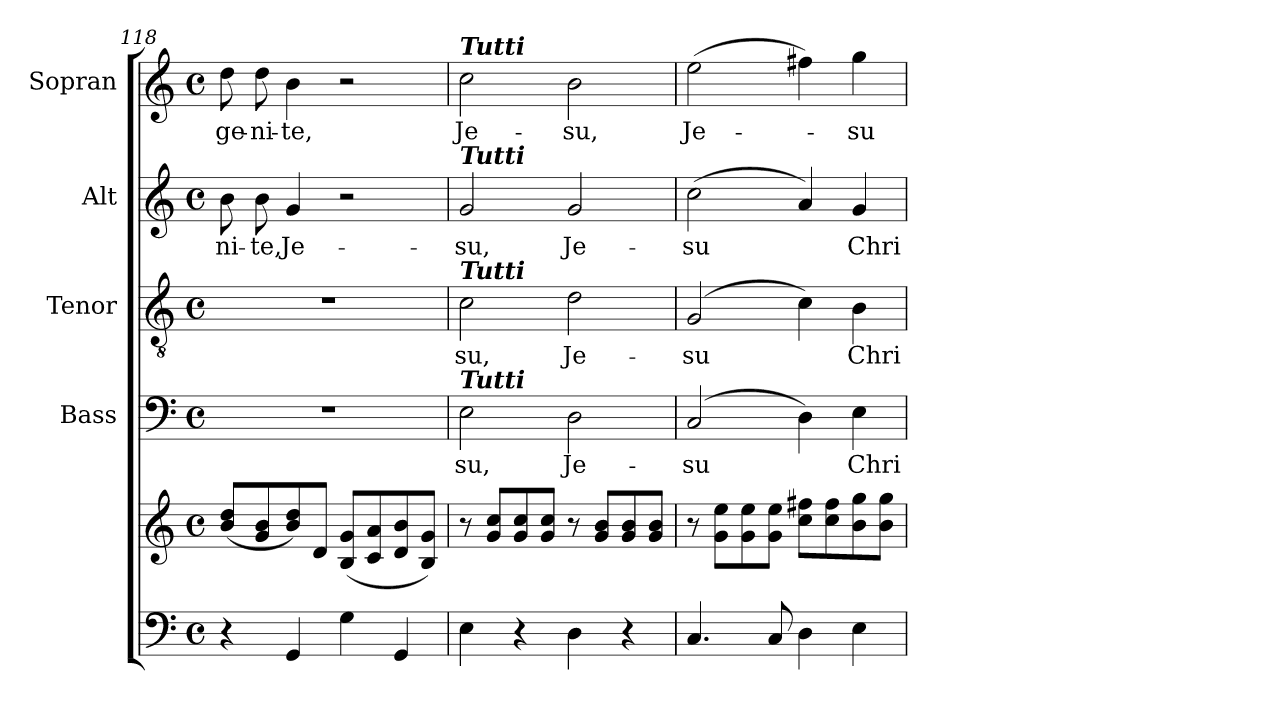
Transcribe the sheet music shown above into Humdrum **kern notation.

**kern	**kern	**kern	**text	**kern	**text	**kern	**text	**kern	**text
*part5	*part5	*part4	*part4	*part3	*part3	*part2	*part2	*part1	*part1
*staff6	*staff5	*staff4	*staff4	*staff3	*staff3	*staff2	*staff2	*staff1	*staff1
*	*	*I"Bass	*	*I"Tenor	*	*I"Alt	*	*I"Sopran	*
*	*	*I'B.	*	*I'T.	*	*I'A.	*	*I'S.	*
*clefF4	*clefG2	*clefF4	*	*clefGv2	*	*clefG2	*	*clefG2	*
*k[]	*k[]	*k[]	*	*k[]	*	*k[]	*	*k[]	*
*C:	*C:	*C:	*	*C:	*	*C:	*	*C:	*
*M4/4	*M4/4	*M4/4	*	*M4/4	*	*M4/4	*	*M4/4	*
*met(c)	*met(c)	*met(c)	*	*met(c)	*	*met(c)	*	*met(c)	*
=118	=118	=118	=118	=118	=118	=118	=118	=118	=118
!	!	!	!	!	!	!	!LO:LY:b	!	!LO:LY:b
4r	(<8b/ 8dd/L	1r	.	1r	.	8b\	-ni-	8dd\	-ge-
!	!	!	!	!	!	!	!LO:LY:b	!	!LO:LY:b
.	8g/ 8b/	.	.	.	.	8b\	-te,	8dd\	-ni-
!	!	!	!	!	!	!	!LO:LY:b	!	!LO:LY:b
4GG/	8b/ 8dd/)	.	.	.	.	4g/	Je-	4b\	-te,
.	8d/J	.	.	.	.	.	.	.	.
4G\	(<8B/ 8g/L	.	.	.	.	2r	.	2r	.
.	8c/ 8a/	.	.	.	.	.	.	.	.
4GG/	8d/ 8b/	.	.	.	.	.	.	.	.
.	8B/ 8g/J)	.	.	.	.	.	.	.	.
=119	=119	=119	=119	=119	=119	=119	=119	=119	=119
!	!	!	!	!	!	!	!	!LO:TX:a:Bi:t=Tutti	!
!	!	!	!	!	!	!LO:TX:a:Bi:t=Tutti	!	!	!
!	!	!	!	!LO:TX:a:Bi:t=Tutti	!	!	!	!	!
!	!	!LO:TX:a:Bi:t=Tutti	!	!	!	!	!	!	!
!	!	!	!LO:LY:b	!	!LO:LY:b	!	!LO:LY:b	!	!LO:LY:b
4E\	8r	2E\	-su,	2c\	-su,	2g/	-su,	2cc\	Je-
.	8g/ 8cc/L	.	.	.	.	.	.	.	.
4r	8g/ 8cc/	.	.	.	.	.	.	.	.
.	8g/ 8cc/J	.	.	.	.	.	.	.	.
!	!	!	!LO:LY:b	!	!LO:LY:b	!	!LO:LY:b	!	!LO:LY:b
4D\	8r	2D\	Je-	2d\	Je-	2g/	Je-	2b\	-su,
.	8g/ 8b/L	.	.	.	.	.	.	.	.
4r	8g/ 8b/	.	.	.	.	.	.	.	.
.	8g/ 8b/J	.	.	.	.	.	.	.	.
!!LO:PB:g=z
=120	=120	=120	=120	=120	=120	=120	=120	=120	=120
!	!	!	!LO:LY:b	!	!LO:LY:b	!	!LO:LY:b	!	!LO:LY:b
4.C/	8r	(2C/	-su	(2G/	-su	(>2cc\	-su	(>2ee\	Je-
.	8g\ 8ee\L	.	.	.	.	.	.	.	.
.	8g\ 8ee\	.	.	.	.	.	.	.	.
8C/	8g\ 8ee\J	.	.	.	.	.	.	.	.
4D\	8cc\ 8ff#X\L	4D\)	.	4c\)	.	4a/)	.	4ff#X\)	.
.	8cc\ 8ff#\	.	.	.	.	.	.	.	.
!	!	!	!LO:LY:b	!	!LO:LY:b	!	!LO:LY:b	!	!LO:LY:b
4E\	8b\ 8gg\	4E\	Chri-	4B\	Chri-	4g/	Chri-	4gg\	-su
.	8b\ 8gg\J	.	.	.	.	.	.	.	.
=	=	=	=	=	=	=	=	=	=
*-	*-	*-	*-	*-	*-	*-	*-	*-	*-
